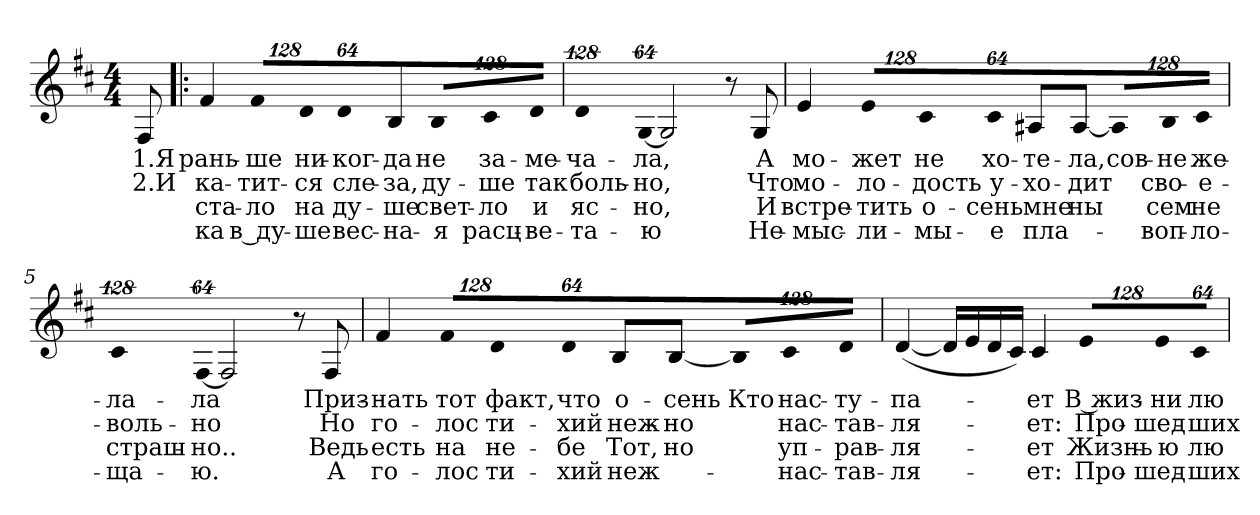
**kern	**text	**text	**text	**text
*part1	*part1	*part1	*part1	*part1
*staff1	*staff1	*staff1	*staff1	*staff1
!!LO:PB:g=z
*clefG2	*	*	*	*
*k[f#c#]	*	*	*	*
*b:	*	*	*	*
*M4/4	*	*	*	*
=1	=1	=1	=1	=1
!	!LO:LY:b:color=#000000	!LO:LY:b:color=#000000	!	!
8F#i/	1.Я	2.И	.	.
=2!|:	=2!|:	=2!|:	=2!|:	=2!|:
!	!LO:LY:b:color=#000000	!LO:LY:b:color=#000000	!LO:LY:b:color=#000000	!LO:LY:b:color=#000000
4f#i/	рань-	ка-	ста-	ка
*Xbrackettup	*	*	*	*
!LO:N:vis=8	!	!	!	!
!	!LO:LY:b:color=#000000	!LO:LY:b:color=#000000	!LO:LY:b:color=#000000	!LO:LY:b:color=#000000
1024%85f#i/L	-ше	-тит-	-ло	в ду-
!LO:N:vis=8	!	!	!	!
!	!LO:LY:b:color=#000000	!LO:LY:b:color=#000000	!LO:LY:b:color=#000000	!LO:LY:b:color=#000000
1024%85di/	ни-	-ся	на	-ше
!LO:N:vis=8	!	!	!	!
!	!LO:LY:b:color=#000000	!LO:LY:b:color=#000000	!LO:LY:b:color=#000000	!LO:LY:b:color=#000000
512%43di/J	-ког-	сле-	ду-	вес-
!	!LO:LY:b:color=#000000	!LO:LY:b:color=#000000	!LO:LY:b:color=#000000	!LO:LY:b:color=#000000
4Bi/	-да	-за,	-ше	-на-
!LO:N:vis=8	!	!	!	!
!	!LO:LY:b:color=#000000	!LO:LY:b:color=#000000	!LO:LY:b:color=#000000	!LO:LY:b:color=#000000
1024%85Bi/L	не	ду-	свет-	-я
!LO:N:vis=8	!	!	!	!
!	!LO:LY:b:color=#000000	!LO:LY:b:color=#000000	!LO:LY:b:color=#000000	!LO:LY:b:color=#000000
1024%85c#i/	за-	-ше	-ло	расц-
!LO:N:vis=8	!	!	!	!
!	!LO:LY:b:color=#000000	!LO:LY:b:color=#000000	!LO:LY:b:color=#000000	!LO:LY:b:color=#000000
512%43di/J	-ме-	так	и	-ве-
=3	=3	=3	=3	=3
*brackettup	*	*	*	*
!LO:N:vis=4	!	!	!	!
!	!LO:LY:b:color=#000000	!LO:LY:b:color=#000000	!LO:LY:b:color=#000000	!LO:LY:b:color=#000000
512%85di/	-ча-	боль-	яс-	-та-
!LO:N:vis=8	!	!	!	!
!	!LO:LY:b:color=#000000	!LO:LY:b:color=#000000	!LO:LY:b:color=#000000	!LO:LY:b:color=#000000
[<512%43Gi/	-ла,	-но,	-но,	-ю
2Gi/]	.	.	.	.
8r	.	.	.	.
!	!LO:LY:b:color=#000000	!LO:LY:b:color=#000000	!LO:LY:b:color=#000000	!LO:LY:b:color=#000000
8Gi/	А	Что	И	Не-
=4	=4	=4	=4	=4
!	!LO:LY:b:color=#000000	!LO:LY:b:color=#000000	!LO:LY:b:color=#000000	!LO:LY:b:color=#000000
4ei/	мо-	мо-	встре-	-мыс-
*Xbrackettup	*	*	*	*
!LO:N:vis=8	!	!	!	!
!	!LO:LY:b:color=#000000	!LO:LY:b:color=#000000	!LO:LY:b:color=#000000	!LO:LY:b:color=#000000
1024%85ei/L	-жет	-ло-	-тить	-ли-
!LO:N:vis=8	!	!	!	!
!	!LO:LY:b:color=#000000	!LO:LY:b:color=#000000	!LO:LY:b:color=#000000	!LO:LY:b:color=#000000
1024%85c#i/	не	-дость	о-	-мы-
!LO:N:vis=8	!	!	!	!
!	!LO:LY:b:color=#000000	!LO:LY:b:color=#000000	!LO:LY:b:color=#000000	!LO:LY:b:color=#000000
512%43c#i/J	хо-	у-	-сень	-е
!	!LO:LY:b:color=#000000	!LO:LY:b:color=#000000	!LO:LY:b:color=#000000	!LO:LY:b:color=#000000
8A#Xi/L	-те-	-хо-	мне	пла-
!	!LO:LY:b:color=#000000	!LO:LY:b:color=#000000	!LO:LY:b:color=#000000	!
[<8A#i/J	-ла,	-дит	-ны	.
!LO:N:vis=8	!	!	!	!
!	!LO:LY:b:color=#000000	!	!	!
1024%85A#i/L]	сов-	.	.	.
!LO:N:vis=8	!	!	!	!
!	!LO:LY:b:color=#000000	!LO:LY:b:color=#000000	!LO:LY:b:color=#000000	!LO:LY:b:color=#000000
1024%85Bi/	не	сво-	-сем	воп-
!LO:N:vis=8	!	!	!	!
!	!LO:LY:b:color=#000000	!LO:LY:b:color=#000000	!LO:LY:b:color=#000000	!LO:LY:b:color=#000000
512%43c#i/J	же-	-е-	не	-ло-
!!LO:LB:g=z
=5	=5	=5	=5	=5
*brackettup	*	*	*	*
!LO:N:vis=4	!	!	!	!
!	!LO:LY:b:color=#000000	!LO:LY:b:color=#000000	!LO:LY:b:color=#000000	!LO:LY:b:color=#000000
512%85c#i/	-ла-	-воль-	страш-	-ща-
!LO:N:vis=8	!	!	!	!
!	!LO:LY:b:color=#000000	!LO:LY:b:color=#000000	!LO:LY:b:color=#000000	!LO:LY:b:color=#000000
[<512%43F#i/	-ла	-но	-но..	-ю.
2F#i/]	.	.	.	.
8r	.	.	.	.
!	!LO:LY:b:color=#000000	!LO:LY:b:color=#000000	!LO:LY:b:color=#000000	!LO:LY:b:color=#000000
8F#i/	Приз-	Но	Ведь	А
=6	=6	=6	=6	=6
!	!LO:LY:b:color=#000000	!LO:LY:b:color=#000000	!LO:LY:b:color=#000000	!LO:LY:b:color=#000000
4f#i/	-нать	го-	есть	го-
*Xbrackettup	*	*	*	*
!LO:N:vis=8	!	!	!	!
!	!LO:LY:b:color=#000000	!LO:LY:b:color=#000000	!LO:LY:b:color=#000000	!LO:LY:b:color=#000000
1024%85f#i/L	тот	-лос	на	-лос
!LO:N:vis=8	!	!	!	!
!	!LO:LY:b:color=#000000	!LO:LY:b:color=#000000	!LO:LY:b:color=#000000	!LO:LY:b:color=#000000
1024%85di/	факт,	ти-	не-	ти-
!LO:N:vis=8	!	!	!	!
!	!LO:LY:b:color=#000000	!LO:LY:b:color=#000000	!LO:LY:b:color=#000000	!LO:LY:b:color=#000000
512%43di/J	что	-хий	-бе	-хий
!	!LO:LY:b:color=#000000	!LO:LY:b:color=#000000	!LO:LY:b:color=#000000	!LO:LY:b:color=#000000
8Bi/L	о-	неж-	Тот,	неж-
!	!LO:LY:b:color=#000000	!LO:LY:b:color=#000000	!LO:LY:b:color=#000000	!
[<8Bi/J	-сень	-но	-но	.
!LO:N:vis=8	!	!	!	!
!	!LO:LY:b:color=#000000	!	!	!
1024%85Bi/L]	Кто	.	.	.
!LO:N:vis=8	!	!	!	!
!	!LO:LY:b:color=#000000	!LO:LY:b:color=#000000	!LO:LY:b:color=#000000	!LO:LY:b:color=#000000
1024%85c#i/	нас-	нас-	уп-	нас-
!LO:N:vis=8	!	!	!	!
!	!LO:LY:b:color=#000000	!LO:LY:b:color=#000000	!LO:LY:b:color=#000000	!LO:LY:b:color=#000000
512%43di/J	-ту-	-тав-	-рав-	-тав-
=7	=7	=7	=7	=7
!	!LO:LY:b:color=#000000	!LO:LY:b:color=#000000	!LO:LY:b:color=#000000	!LO:LY:b:color=#000000
([<4di/	-па-	-ля-	-ля-	-ля-
16di/LL]	.	.	.	.
16ei/	.	.	.	.
16di/	.	.	.	.
16c#i/JJ)	.	.	.	.
!	!LO:LY:b:color=#000000	!LO:LY:b:color=#000000	!LO:LY:b:color=#000000	!LO:LY:b:color=#000000
4c#i/	-ет	-ет:	-ет	-ет:
!LO:N:vis=8	!	!	!	!
!	!LO:LY:b:color=#000000	!LO:LY:b:color=#000000	!LO:LY:b:color=#000000	!LO:LY:b:color=#000000
1024%85ei/L	В жиз-	Про-	Жизнь-	Про-
!LO:N:vis=8	!	!	!	!
!	!LO:LY:b:color=#000000	!LO:LY:b:color=#000000	!LO:LY:b:color=#000000	!LO:LY:b:color=#000000
1024%85ei/	-ни	-шед-	-ю	-шед-
!LO:N:vis=8	!	!	!	!
!	!LO:LY:b:color=#000000	!LO:LY:b:color=#000000	!LO:LY:b:color=#000000	!LO:LY:b:color=#000000
512%43c#i/J	лю-	-ших	лю-	-ших
=	=	=	=	=
*-	*-	*-	*-	*-
